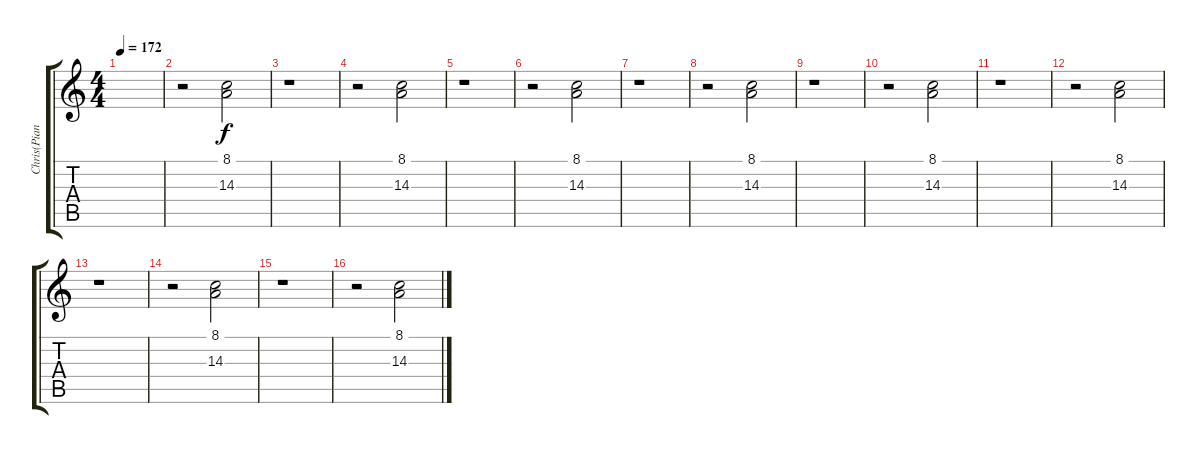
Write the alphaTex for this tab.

\track ("Chris(Piano)" "Chris(Pian") {instrument acousticgrandpiano}
\staff {score tabs}
\tuning (E4 B3 G3 D3 A2 E2) {hide}
\ts (4 4)
\tempo 172
\clef g2
\ks c
|
r.2 (8.1 14.3).2 |
r.1 |
r.2 (8.1 14.3).2 |
r.1 |
r.2 (8.1 14.3).2 |
r.1 |
r.2 (8.1 14.3).2 |
r.1 |
r.2 (8.1 14.3).2 |
r.1 |
r.2 (8.1 14.3).2 |
r.1 |
r.2 (8.1 14.3).2 |
r.1 |
r.2 (8.1 14.3).2
